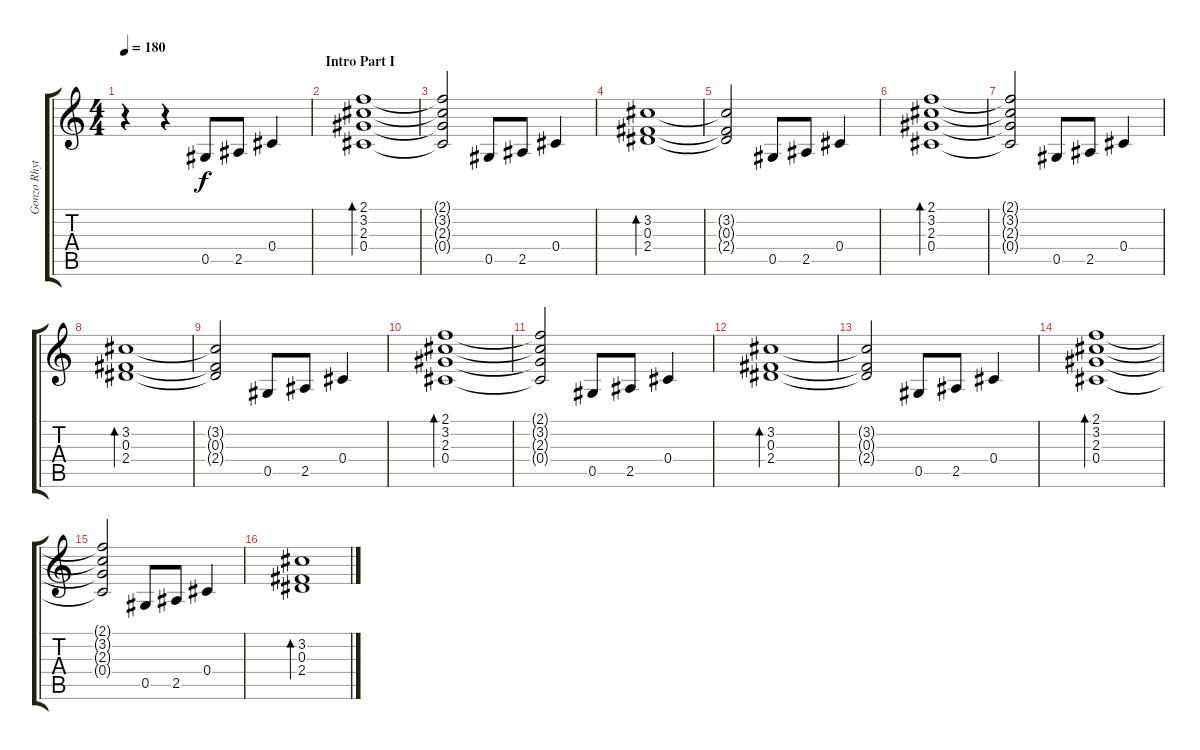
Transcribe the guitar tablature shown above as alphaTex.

\track ("Gonzo Rhythm I" "Gonzo Rhyt") {instrument electricguitarclean}
\staff {score tabs}
\tuning (Eb4 Bb3 Gb3 Db3 Ab2 Eb2) {hide}
\ts (4 4)
\tempo 180
\clef g2
\ks c
r.4{dy f instrument electricguitarclean} r.4 0.5.8 2.5.8 0.4.4 |
\section ("" "Intro Part I")
(2.1 3.2 2.3 0.4).1{bd 120} |
(2.1{t} 3.2{t} 2.3{t} 0.4{t}).2 0.5.8 2.5.8 0.4.4 |
(3.2 0.3 2.4).1{bd 120} |
(3.2{t} 0.3{t} 2.4{t}).2 0.5.8 2.5.8 0.4.4 |
(2.1 3.2 2.3 0.4).1{bd 120} |
(2.1{t} 3.2{t} 2.3{t} 0.4{t}).2 0.5.8 2.5.8 0.4.4 |
(3.2 0.3 2.4).1{bd 120} |
(3.2{t} 0.3{t} 2.4{t}).2 0.5.8 2.5.8 0.4.4 |
(2.1 3.2 2.3 0.4).1{bd 120} |
(2.1{t} 3.2{t} 2.3{t} 0.4{t}).2 0.5.8 2.5.8 0.4.4 |
(3.2 0.3 2.4).1{bd 120} |
(3.2{t} 0.3{t} 2.4{t}).2 0.5.8 2.5.8 0.4.4 |
(2.1 3.2 2.3 0.4).1{bd 120} |
(2.1{t} 3.2{t} 2.3{t} 0.4{t}).2 0.5.8 2.5.8 0.4.4 |
(3.2 0.3 2.4).1{bd 120}
